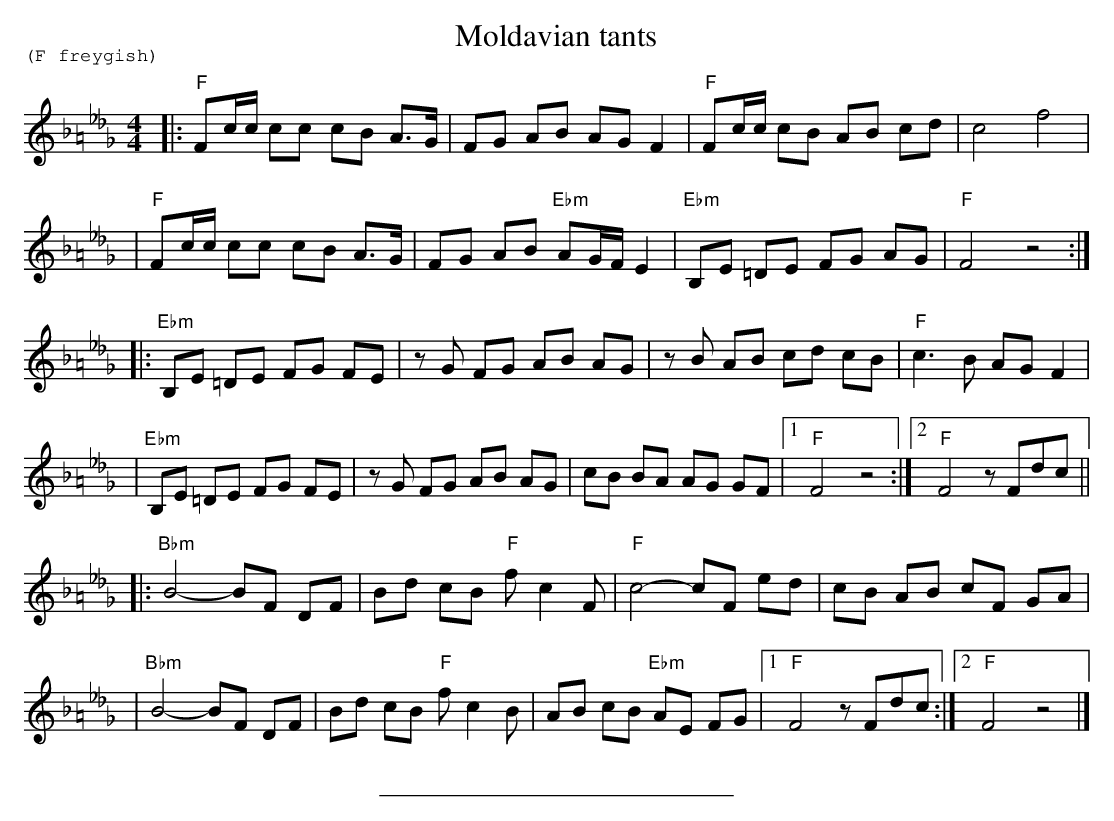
X:1
T: Moldavian tants
M: 4/4
L: 1/8
P: (F freygish)
K: F=A_e_B_d_G
|: "F"Fc/c/ cc cB A>G \
| FG AB AG F2 \
| "F"Fc/c/ cB AB cd \
| c4 f4 |
| "F"Fc/c/ cc cB A>G \
| FG AB "Ebm"AG/F/ E2 \
| "Ebm"B,E =DE FG AG \
| "F"F4 z4 :|
|: "Ebm"B,E =DE FG FE \
| zG FG AB AG \
| zB AB cd cB \
| "F"c3 B AG F2 |
| "Ebm"B,E =DE FG FE \
| zG FG AB AG \
| cB BA AG GF \
|1 "F"F4 z4 :|2 "F"F4 zFdc ||
|: "Bbm"B4- BF DF \
| Bd cB "F"fc2F \
| "F"c4- cF ed \
| cB AB cF GA |
| "Bbm"B4- BF DF \
| Bd cB "F"fc2 B \
| AB cB "Ebm"AE FG \
|1 "F"F4 zFdc :|2 "F"F4 z4 |]
